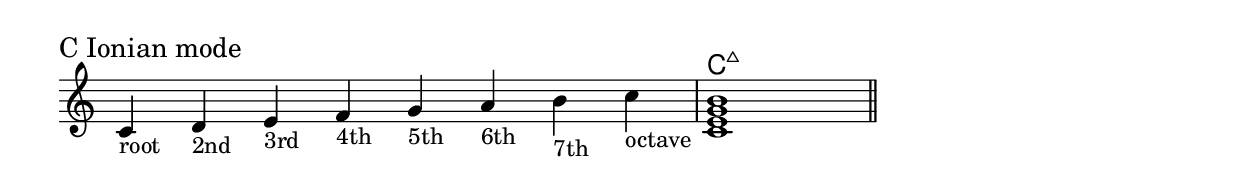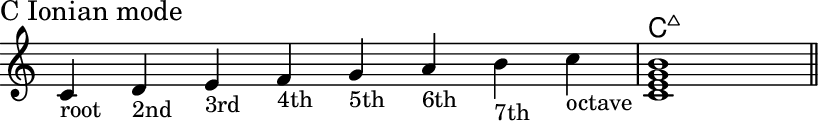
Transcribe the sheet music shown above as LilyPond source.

\version "2.24.4"
\language "english"
#(ly:set-option 'crop #t)
\include "include/alt.ly"
\score {
  \midi {
    \tempo 4=140
  }
  \layout {
    \context {
      \Score
      \omit BarNumber
      \override SpacingSpanner.spacing-increment = 4
    }
    indent = 0\mm
  }
  {
    <<
    \chords {
      \set noChordSymbol = ""
      \set minorChordModifier = \markup { "-" }
      \skip \ppp % spacer to set voice volume
      r\breve | c1:maj7
    }
    \new Staff {
      \key c \major
      \override Timing.TimeSignature.stencil = ##f
      \time 8/4
      \clef treble
      \relative {
        \skip \f % spacer to set voice volume
        \sectionLabel \markup \right-align { "C Ionian mode" }
        c'4-\markup { root }
        d-\markup { 2nd }
        e-\markup { 3rd }
        f-\markup { 4th }
        g-\markup { 5th }
        a-\markup { 6th }
        b-\markup { 7th }
        c-\markup { octave } |
        <c, e g b>1
        \bar "||"
      }
    }
    >>
  }
}
